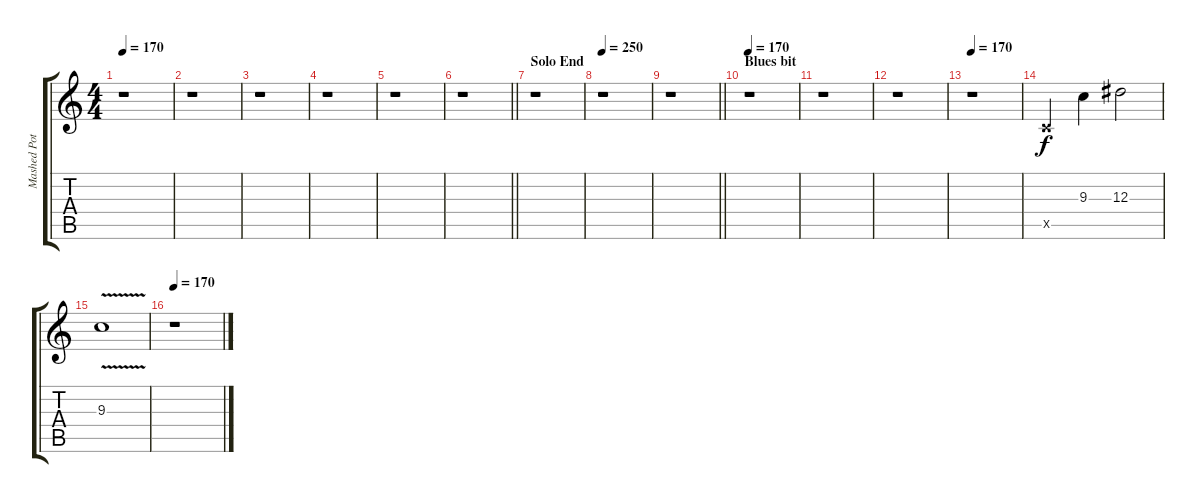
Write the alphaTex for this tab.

\track ("Mashed Potato Jonhson" "Mashed Pot") {instrument acousticguitarsteel}
\staff {score tabs}
\tuning (C4 G3 Eb3 Bb2 F2 C2) {hide}
\ts (4 4)
\tempo 170
\clef g2
\ks c
r.1{dy f} |
r.1 |
r.1 |
r.1 |
r.1 |
\barLineRight lightlight
r.1 |
\section ("" "Solo End")
r.1 |
\tempo 250
r.1 |
\barLineRight lightlight
r.1 |
\section ("" "Blues bit")
\tempo 170
r.1 |
r.1 |
r.1 |
\tempo 170
r.1 |
7.5{x}.4 9.3.4 12.3.2 |
9.3{v}.1 |
\tempo 170
r.1
